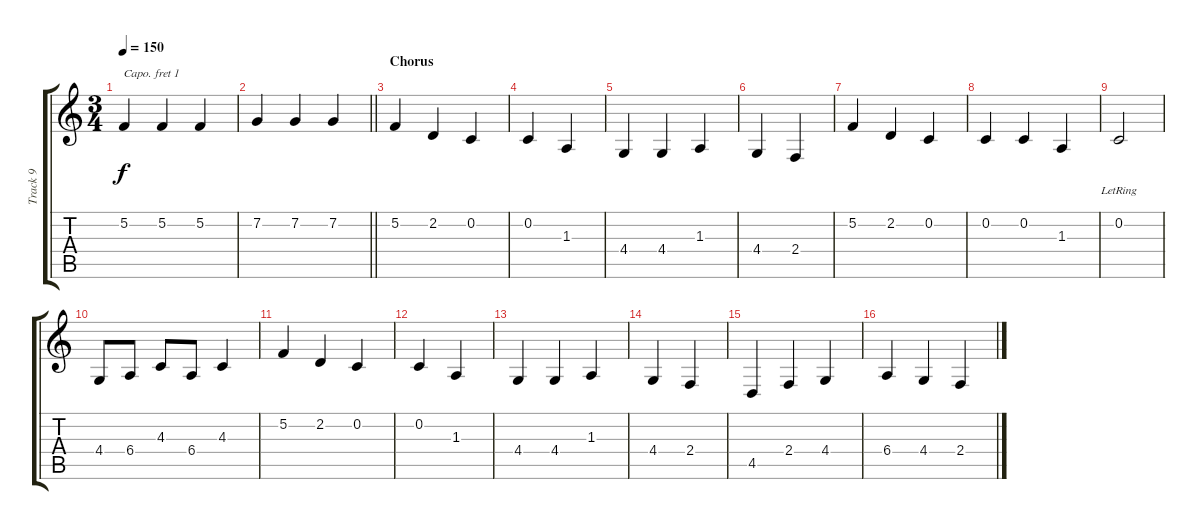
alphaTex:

\track ("Track 9" "Track 9") {instrument lead6voice}
\staff {score tabs}
\capo 1
\tuning (E4 B3 G3 D3 A2 E2) {hide}
\ts (3 4)
\tempo 150
\clef g2
\ks c
5.2.4{dy f} 5.2.4 5.2.4 |
\barLineRight lightlight
7.2.4 7.2.4 7.2.4 |
\section ("" "Chorus")
5.2.4 2.2.4 0.2.4 |
0.2.4 1.3.4 |
4.4.4 4.4.4 1.3.4 |
4.4.4 2.4.4 |
5.2.4 2.2.4 0.2.4 |
0.2.4 0.2.4 1.3.4 |
0.2{lr}.2 |
4.4.8 6.4.8 4.3.8 6.4.8 4.3.4 |
5.2.4 2.2.4 0.2.4 |
0.2.4 1.3.4 |
4.4.4 4.4.4 1.3.4 |
4.4.4 2.4.4 |
4.5.4 2.4.4 4.4.4 |
6.4.4 4.4.4 2.4.4
